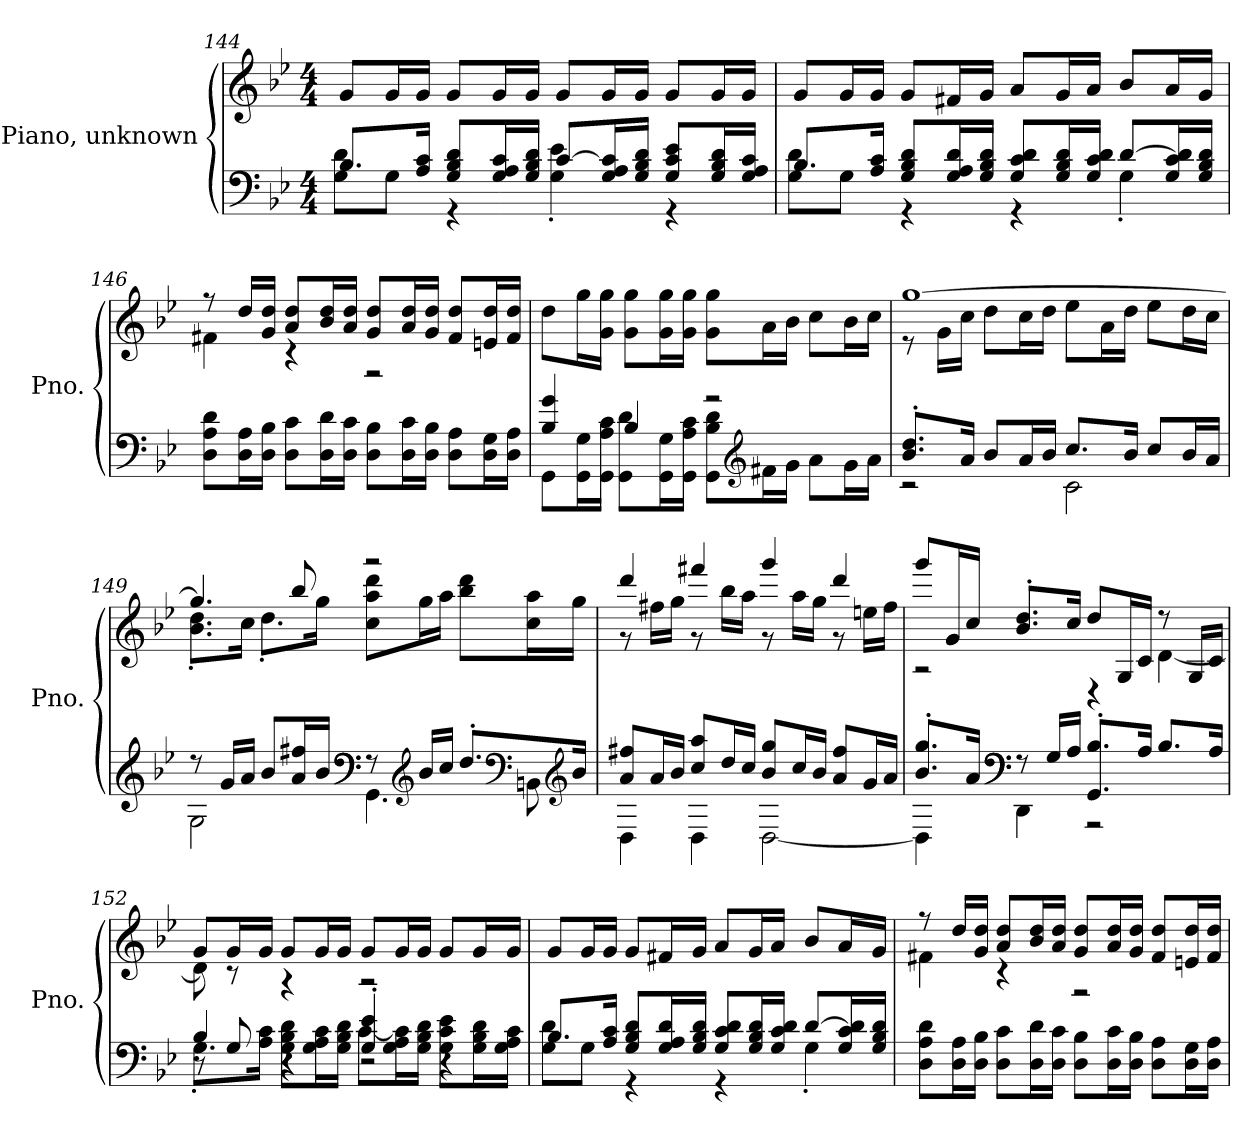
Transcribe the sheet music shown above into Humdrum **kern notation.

**kern	**kern
*part1	*part1
*staff2	*staff1
*I"Piano, unknown	*
*I'Pno.	*
!!LO:LB:g=z
*clefF4	*clefG2
*k[b-e-]	*k[b-e-]
*M4/4	*M4/4
=144	=144
*^	*
8.B-/L	8G\ 8d\L	8g/L
.	8G\J	16g/L
16A/ 16c/Jk	.	16g/JJ
8G/ 8B-/ 8d/L	4r	8g/L
16G/ 16A/ 16c/L	.	16g/L
16G/ 16B-/ 16d/JJ	.	16g/JJ
[8c/L	4G\' 4e-\'	8g/L
16G/ 16A/ 16c/]L	.	16g/L
16G/ 16B-/ 16d/JJ	.	16g/JJ
8G/ 8c/ 8e-/L	4r	8g/L
16G/ 16B-/ 16d/L	.	16g/L
16G/ 16A/ 16c/JJ	.	16g/JJ
=145	=145	=145
8.B-/L	8G\ 8d\L	8g/L
.	8G\J	16g/L
16A/ 16c/Jk	.	16g/JJ
8G/ 8B-/ 8d/L	4r	8g/L
16G/ 16A/ 16d/L	.	16f#X/L
16G/ 16B-/ 16d/JJ	.	16g/JJ
8G/ 8c/ 8d/L	4r	8a/L
16G/ 16B-/ 16d/L	.	16g/L
16G/ 16c/ 16d/JJ	.	16a/JJ
[8d/L	4G'\	8b-/L
16G/ 16c/ 16d/]L	.	16a/L
16G/ 16B-/ 16d/JJ	.	16g/JJ
*v	*v	*
!!LO:PB:g=z
=146	=146
*	*^
8D\ 8A\ 8d\L	8r	4f#X\
16D\ 16A\L	16dd/LL	.
16D\ 16B-\JJ	16g/ 16dd/JJ	.
8D\ 8c\L	8a/ 8dd/L	4r
16D\ 16d\L	16b-/ 16dd/L	.
16D\ 16c\JJ	16a/ 16dd/JJ	.
8D\ 8B-\L	8g/ 8dd/L	2r
16D\ 16c\L	16a/ 16dd/L	.
16D\ 16B-\JJ	16g/ 16dd/JJ	.
8D\ 8A\L	8f#/ 8dd/L	.
16D\ 16G\L	16en/ 16dd/L	.
16D\ 16A\JJ	16f#/ 16dd/JJ	.
*	*v	*v
=147	=147
*^	*
4B-/ 4g/	8GG\L	8dd\L
.	16GG\ 16G\L	16gg\L
.	16GG\ 16A\ 16c\JJ	16g\ 16gg\JJ
4B-/	8GG\ 8d\L	8g\ 8gg\L
.	16GG\ 16G\L	16g\ 16gg\L
.	16GG\ 16A\ 16c\JJ	16g\ 16gg\JJ
2r	8GG\ 8B-\ 8d\L	8g\ 8gg\L
*clefG2	*	*
.	16f#X\L	16a\L
.	16g\JJ	16b-\JJ
.	8a\L	8cc\L
.	16g\L	16b-\L
.	16a\JJ	16cc\JJ
=148	=148	=148
*	*	*^
8.b-/' 8.dd/'L	2r	[1gg	8r
.	.	.	16g\LL
16a/Jk	.	.	16cc\JJ
8b-/L	.	.	8dd\L
16a/L	.	.	16cc\L
16b-/JJ	.	.	16dd\JJ
8.cc/L	2c\	.	8ee-\L
.	.	.	16a\L
16b-/Jk	.	.	16dd\JJ
8cc/L	.	.	8ee-\L
16b-/L	.	.	16dd\L
16a/JJ	.	.	16cc\JJ
!!LO:LB:g=z	!!
=149	=149	=149	=149
8r	2G\	4.gg/]	8.b-\' 8.dd\'L
16g/LL	.	.	.
16a/JJ	.	.	16cc\Jk
8b-/L	.	.	8.dd'\L
16a/ 16ff#X/L	.	8bb-/	.
16b-/JJ	.	.	16gg\Jk
*clefF4	*	*	*
8r	4.GG\	2r	8cc\ 8aa\ 8ddd\L
*clefG2	*	*	*
16b-/LL	.	.	16gg\L
16cc/JJ	.	.	16aa\JJ
8.dd'/L	.	.	8bb-\ 8ddd\L
*clefF4	*	*	*
.	8BBn\	.	16cc\ 16aa\L
*clefG2	*	*	*
16b-/Jk	.	.	16gg\JJ
=150	=150	=150	=150
8a/ 8ff#X/L	4D\	4ddd/	8r
16a/L	.	.	16ff#X\LL
16b-/JJ	.	.	16gg\JJ
8cc/ 8aa/L	4D\	4fff#X/	8r
16dd/L	.	.	16bb-\LL
16cc/JJ	.	.	16aa\JJ
8b-/ 8gg/L	[2D\	4ggg/	8r
16cc/L	.	.	16aa\LL
16b-/JJ	.	.	16gg\JJ
8a/ 8ff#/L	.	4ddd/	8r
16g/L	.	.	16een\LL
16a/JJ	.	.	16ff#\JJ
!!LO:LB:g=z	!!
=151	=151	=151	=151
8.b-/' 8.gg/'L	4D\]	8ggg/L	2r
.	.	16g/L	.
16a/Jk	.	16cc/JJ	.
*clefF4	*	*	*
8r	4DD\	8.b-/' 8.dd/'L	.
16G/LL	.	.	.
16A/JJ	.	16cc/Jk	.
8.GG/' 8.B-/'L	2r	8dd/L	4r
.	.	16G/L	.
16A/Jk	.	16c/JJ	.
8.B-/L	.	8r	[4d\
.	.	16G/LL	.
16A/Jk	.	16c/JJ	.
=152	=152	=152	=152
*	*^	*	*
4B-/	8.G'\L	8r	8g/L	8d\]
.	.	8G/	16g/L	8r
.	16A\ 16c\Jk	.	16g/JJ	.
4r	8G\ 8B-\ 8d\L	4r	8g/L	4r
.	16G\ 16A\ 16c\L	.	16g/L	.
.	16G\ 16B-\ 16d\JJ	.	16g/JJ	.
4G/' 4e-/'	[8c\L	2r	8g/L	2r
.	16G\ 16A\ 16c\]L	.	16g/L	.
.	16G\ 16B-\ 16d\JJ	.	16g/JJ	.
4r	8G\ 8c\ 8e-\L	.	8g/L	.
.	16G\ 16B-\ 16d\L	.	16g/L	.
.	16G\ 16A\ 16c\JJ	.	16g/JJ	.
*	*v	*v	*	*
*	*	*v	*v
!!LO:LB:g=z
=153	=153	=153
8.B-/L	8G\ 8d\L	8g/L
.	8G\J	16g/L
16A/ 16c/Jk	.	16g/JJ
8G/ 8B-/ 8d/L	4r	8g/L
16G/ 16A/ 16d/L	.	16f#X/L
16G/ 16B-/ 16d/JJ	.	16g/JJ
8G/ 8c/ 8d/L	4r	8a/L
16G/ 16B-/ 16d/L	.	16g/L
16G/ 16c/ 16d/JJ	.	16a/JJ
[8d/L	4G'\	8b-/L
16G/ 16c/ 16d/]L	.	16a/L
16G/ 16B-/ 16d/JJ	.	16g/JJ
*v	*v	*
=154	=154
*	*^
8D\ 8A\ 8d\L	8r	4f#X\
16D\ 16A\L	16dd/LL	.
16D\ 16B-\JJ	16g/ 16dd/JJ	.
8D\ 8c\L	8a/ 8dd/L	4r
16D\ 16d\L	16b-/ 16dd/L	.
16D\ 16c\JJ	16a/ 16dd/JJ	.
8D\ 8B-\L	8g/ 8dd/L	2r
16D\ 16c\L	16a/ 16dd/L	.
16D\ 16B-\JJ	16g/ 16dd/JJ	.
8D\ 8A\L	8f#/ 8dd/L	.
16D\ 16G\L	16en/ 16dd/L	.
16D\ 16A\JJ	16f#/ 16dd/JJ	.
*	*v	*v
=	=
*-	*-
